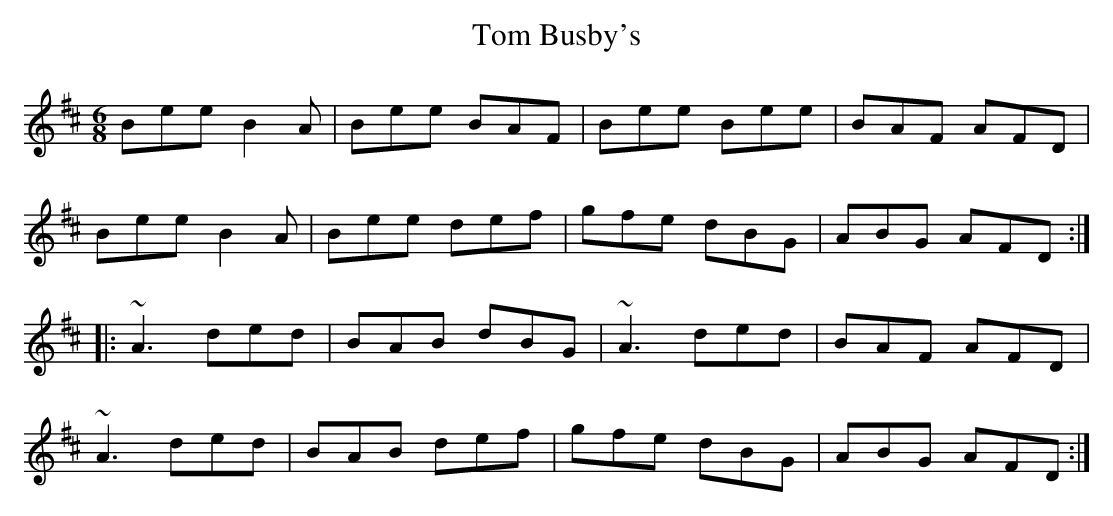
X:1
T:Tom Busby's
M:6/8
L:1/8
K:Edor
Bee B2A | Bee BAF | Bee Bee | BAF AFD |
Bee B2A | Bee def | gfe dBG | ABG AFD :|
|: ~A3 ded | BAB dBG | ~A3 ded | BAF AFD |
~A3 ded | BAB def | gfe dBG | ABG AFD :|
